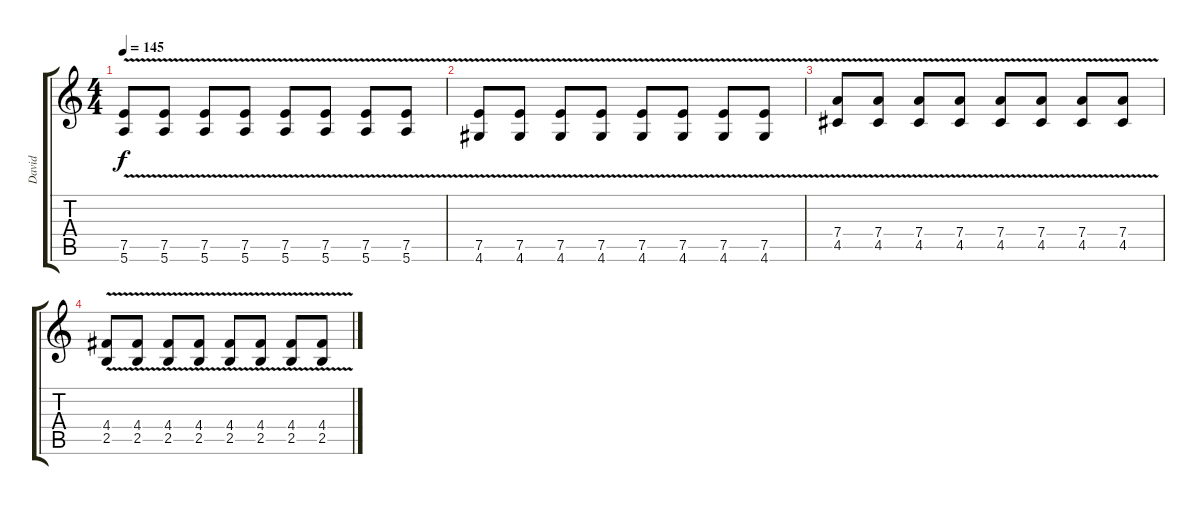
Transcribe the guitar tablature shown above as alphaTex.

\track ("David" "David") {instrument distortionguitar}
\staff {score tabs}
\tuning (E4 B3 G3 D3 A2 E2) {hide}
\ts (4 4)
\tempo 145
\clef g2
\ks c
(7.5{v} 5.6{v}).8{dy f volume 7} (7.5{v} 5.6{v}).8 (7.5{v} 5.6{v}).8 (7.5{v} 5.6{v}).8 (7.5{v} 5.6{v}).8 (7.5{v} 5.6{v}).8 (7.5{v} 5.6{v}).8 (7.5{v} 5.6{v}).8 |
(7.5{v} 4.6{v}).8{volume 7} (7.5{v} 4.6{v}).8 (7.5{v} 4.6{v}).8 (7.5{v} 4.6{v}).8 (7.5{v} 4.6{v}).8 (7.5{v} 4.6{v}).8 (7.5{v} 4.6{v}).8 (7.5{v} 4.6{v}).8 |
(7.4{v} 4.5{v}).8{volume 7} (7.4{v} 4.5{v}).8 (7.4{v} 4.5{v}).8 (7.4{v} 4.5{v}).8 (7.4{v} 4.5{v}).8 (7.4{v} 4.5{v}).8 (7.4{v} 4.5{v}).8 (7.4{v} 4.5{v}).8 |
(4.4{v} 2.5{v}).8{volume 7} (4.4{v} 2.5{v}).8 (4.4{v} 2.5{v}).8 (4.4{v} 2.5{v}).8 (4.4{v} 2.5{v}).8 (4.4{v} 2.5{v}).8 (4.4{v} 2.5{v}).8 (4.4{v} 2.5{v}).8
